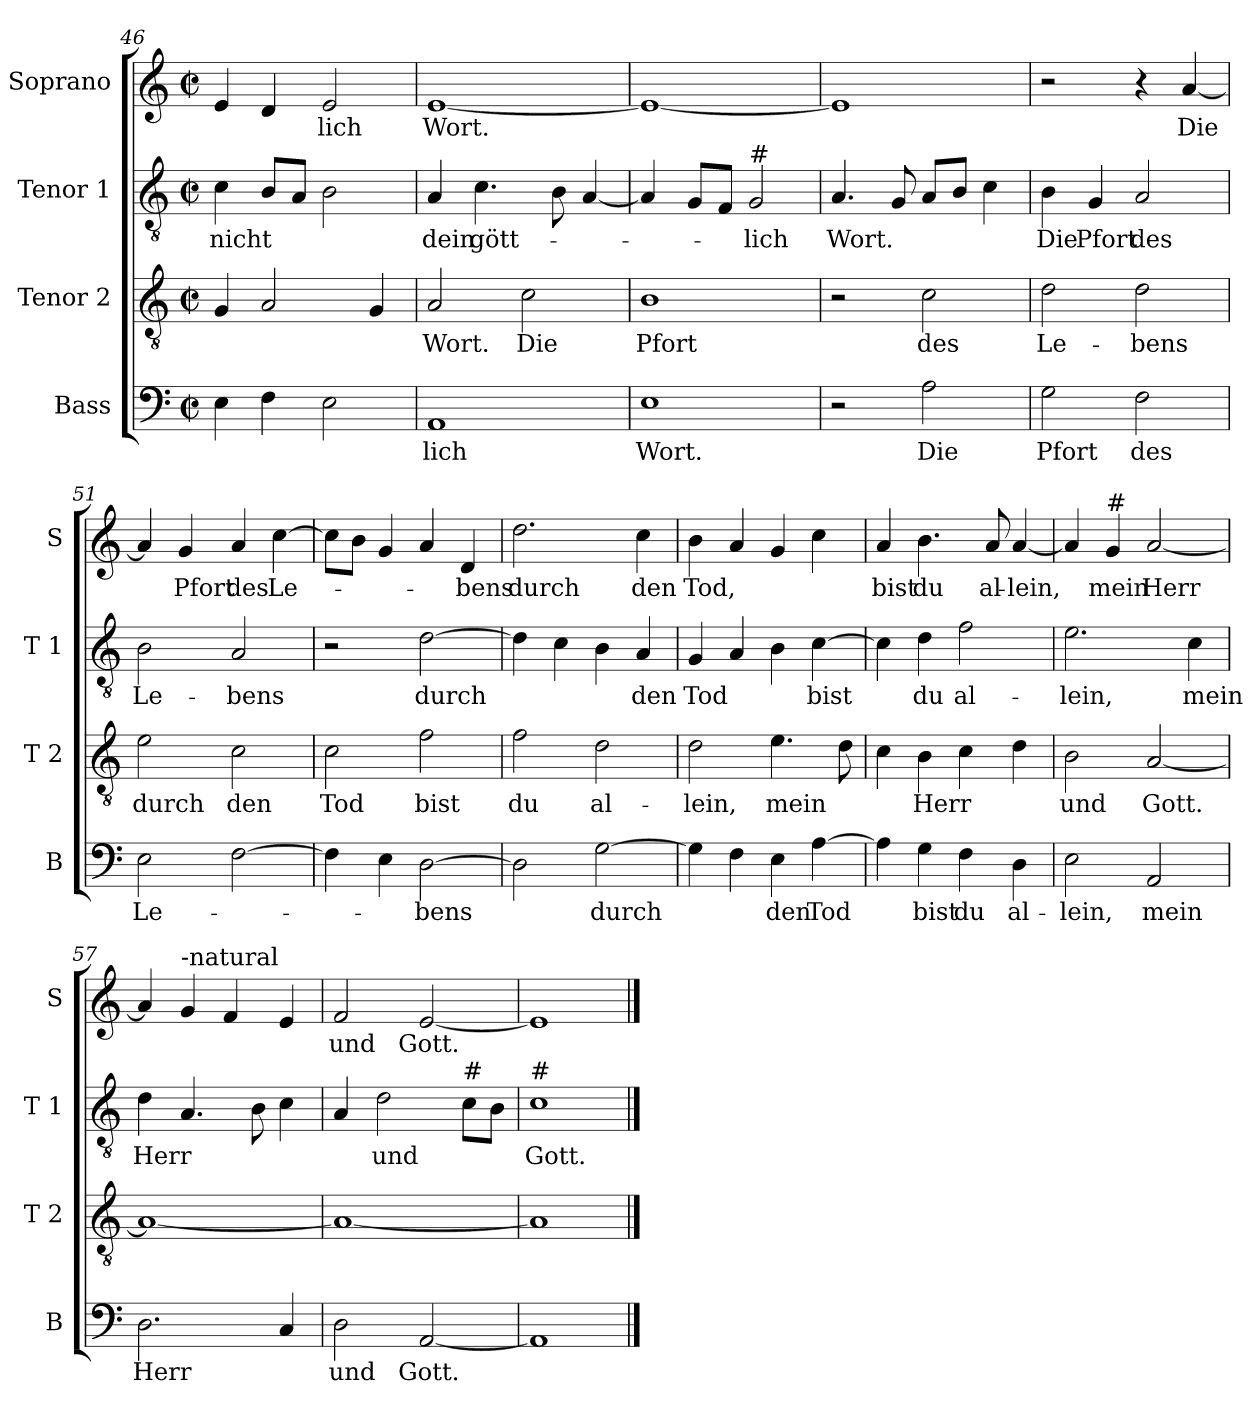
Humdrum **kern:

**kern	**text	**kern	**text	**kern	**text	**kern	**text
*part4	*part4	*part3	*part3	*part2	*part2	*part1	*part1
*staff4	*staff4	*staff3	*staff3	*staff2	*staff2	*staff1	*staff1
*I"Bass	*	*I"Tenor 2	*	*I"Tenor 1	*	*I"Soprano	*
*I'B	*	*I'T 2	*	*I'T 1	*	*I'S	*
!!LO:LB:g=z
*clefF4	*	*clefGv2	*	*clefGv2	*	*clefG2	*
*k[]	*	*k[]	*	*k[]	*	*k[]	*
*C:	*	*C:	*	*C:	*	*C:	*
*M2/2	*	*M2/2	*	*M2/2	*	*M2/2	*
*met(c|)	*	*met(c|)	*	*met(c|)	*	*met(c|)	*
=46	=46	=46	=46	=46	=46	=46	=46
!	!	!	!	!	!LO:LY:b	!	!
4E\	.	4G/	.	4c\	nicht	4e/	.
4F\	.	2A/	.	8B/L	.	4d/	.
.	.	.	.	8A/J	.	.	.
!	!	!	!	!	!	!	!LO:LY:b
2E\	.	.	.	2B\	.	2e/	-lich
.	.	4G/	.	.	.	.	.
=47	=47	=47	=47	=47	=47	=47	=47
!	!LO:LY:b	!	!LO:LY:b	!	!LO:LY:b	!	!LO:LY:b
1AA	-lich	2A/	-Wort.	4A/	dein	[1e	Wort.
!	!	!	!	!	!LO:LY:b	!	!
.	.	.	.	4.c\	gött-	.	.
!	!	!	!LO:LY:b	!	!	!	!
.	.	2c\	Die	.	.	.	.
.	.	.	.	8B\	.	.	.
.	.	.	.	[4A/	.	.	.
=48	=48	=48	=48	=48	=48	=48	=48
!	!LO:LY:b	!	!LO:LY:b	!	!	!	!
1E	Wort.	1B	Pfort	4A/]	.	1e_	.
.	.	.	.	8G/L	.	.	.
.	.	.	.	8F/J	.	.	.
!	!	!	!	!LO:TX:a:t=#	!	!	!
!	!	!	!	!	!LO:LY:b	!	!
.	.	.	.	2G/	-lich	.	.
=49	=49	=49	=49	=49	=49	=49	=49
!	!	!	!	!	!LO:LY:b	!	!
2r	.	2r	.	4.A/	Wort.	1e]	.
.	.	.	.	8G/	.	.	.
!	!LO:LY:b	!	!LO:LY:b	!	!	!	!
2A\	Die	2c\	des	8A/L	.	.	.
.	.	.	.	8B/J	.	.	.
.	.	.	.	4c\	.	.	.
=50	=50	=50	=50	=50	=50	=50	=50
!	!LO:LY:b	!	!LO:LY:b	!	!LO:LY:b	!	!
2G\	Pfort	2d\	Le-	4B\	Die	2r	.
!	!	!	!	!	!LO:LY:b	!	!
.	.	.	.	4G/	Pfort	.	.
!	!LO:LY:b	!	!LO:LY:b	!	!LO:LY:b	!	!
2F\	des	2d\	-bens	2A/	des	4r	.
!	!	!	!	!	!	!	!LO:LY:b
.	.	.	.	.	.	[4a/	Die
=51	=51	=51	=51	=51	=51	=51	=51
!	!LO:LY:b	!	!LO:LY:b	!	!LO:LY:b	!	!
2E\	Le-	2e\	durch	2B\	Le-	4a/]	.
!	!	!	!	!	!	!	!LO:LY:b
.	.	.	.	.	.	4g/	Pfort
!	!	!	!LO:LY:b	!	!LO:LY:b	!	!LO:LY:b
[2F\	.	2c\	den	2A/	-bens	4a/	des
!	!	!	!	!	!	!	!LO:LY:b
.	.	.	.	.	.	[4cc\	Le-
=52	=52	=52	=52	=52	=52	=52	=52
!	!	!	!LO:LY:b	!	!	!	!
4F\]	.	2c\	Tod	2r	.	8cc\L]	.
.	.	.	.	.	.	8b\J	.
4E\	.	.	.	.	.	4g/	.
!	!LO:LY:b	!	!LO:LY:b	!	!LO:LY:b	!	!
[2D\	-bens	2f\	bist	[2d\	durch	4a/	.
!	!	!	!	!	!	!	!LO:LY:b
.	.	.	.	.	.	4d/	-bens
!!LO:LB:g=z
=53	=53	=53	=53	=53	=53	=53	=53
!	!	!	!LO:LY:b	!	!	!	!LO:LY:b
2D\]	.	2f\	du	4d\]	.	2.dd\	durch
.	.	.	.	4c\	.	.	.
!	!LO:LY:b	!	!LO:LY:b	!	!	!	!
[2G\	durch	2d\	al-	4B\	.	.	.
!	!	!	!	!	!LO:LY:b	!	!LO:LY:b
.	.	.	.	4A/	den	4cc\	den
=54	=54	=54	=54	=54	=54	=54	=54
!	!	!	!LO:LY:b	!	!LO:LY:b	!	!LO:LY:b
4G\]	.	2d\	-lein,	4G/	Tod	4b\	Tod,
4F\	.	.	.	4A/	.	4a/	.
!	!LO:LY:b	!	!LO:LY:b	!	!	!	!
4E\	den	4.e\	mein	4B\	.	4g/	.
!	!LO:LY:b	!	!	!	!LO:LY:b	!	!
[4A\	Tod	.	.	[4c\	bist	4cc\	.
.	.	8d\	.	.	.	.	.
=55	=55	=55	=55	=55	=55	=55	=55
!	!	!	!	!	!	!	!LO:LY:b
4A\]	.	4c\	.	4c\]	.	4a/	bist
!	!LO:LY:b	!	!LO:LY:b	!	!LO:LY:b	!	!LO:LY:b
4G\	bist	4B\	Herr	4d\	du	4.b\	du
!	!LO:LY:b	!	!	!	!LO:LY:b	!	!
4F\	du	4c\	.	2f\	al-	.	.
!	!	!	!	!	!	!	!LO:LY:b
.	.	.	.	.	.	8a/	al-
!	!LO:LY:b	!	!	!	!	!	!LO:LY:b
4D\	al-	4d\	.	.	.	[4a/	-lein,
=56	=56	=56	=56	=56	=56	=56	=56
!	!LO:LY:b	!	!LO:LY:b	!	!LO:LY:b	!	!
2E\	-lein,	2B\	und	2.e\	-lein,	4a/]	.
!	!	!	!	!	!	!LO:TX:a:t=#	!
!	!	!	!	!	!	!	!LO:LY:b
.	.	.	.	.	.	4g/	mein
!	!LO:LY:b	!	!LO:LY:b	!	!	!	!LO:LY:b
2AA/	mein	[2A/	Gott.	.	.	[2a/	Herr
!	!	!	!	!	!LO:LY:b	!	!
.	.	.	.	4c\	mein	.	.
=57	=57	=57	=57	=57	=57	=57	=57
!	!LO:LY:b	!	!	!	!LO:LY:b	!	!
2.D\	Herr	1A_	.	4d\	Herr	4a/]	.
!	!	!	!	!	!	!LO:TX:a:t=-natural	!
.	.	.	.	4.A/	.	4g/	.
.	.	.	.	.	.	4f/	.
.	.	.	.	8B\	.	.	.
4C/	.	.	.	4c\	.	4e/	.
=58	=58	=58	=58	=58	=58	=58	=58
!	!LO:LY:b	!	!	!	!	!	!LO:LY:b
2D\	und	1A_	.	4A/	.	2f/	und
!	!	!	!	!	!LO:LY:b	!	!
.	.	.	.	2d\	und	.	.
!	!LO:LY:b	!	!	!	!	!	!LO:LY:b
[2AA/	Gott.	.	.	.	.	[2e/	Gott.
!	!	!	!	!LO:TX:a:t=#	!	!	!
.	.	.	.	8c\L	.	.	.
.	.	.	.	8B\J	.	.	.
=59	=59	=59	=59	=59	=59	=59	=59
!	!	!	!	!LO:TX:a:t=#	!	!	!
!	!	!	!	!	!LO:LY:b	!	!
1AA]	.	1A]	.	1c	Gott.	1e]	.
==	==	==	==	==	==	==	==
*-	*-	*-	*-	*-	*-	*-	*-
